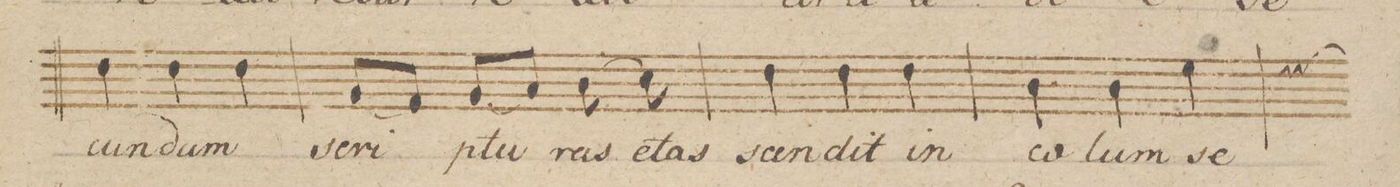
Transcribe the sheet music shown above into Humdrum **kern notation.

**kern	**text	**dynam
*I"Basso.	*	*
*clefF4	*	*
*k[b-]	*	*
*met(c|)	*	*
*M3/4	*	*
4F\	-cun-	.
4F\	-dum	.
4F\	scri-	.
=137	=137	=137
(8BB-/L	-ptu-	.
8AA/J)	.	.
(8BB-/L	-ras	.
8C/J)	.	.
(8D\	et	.
8E\)	as-	.
=138	=138	=138
4F\	-cen-	.
4F\	-dit	.
4F\	in	.
=139	=139	=139
4D\	cae-	.
4D\	-lum	.
4G\	se-	.
*custos:G	*	*
=140	=140	=140
*-	*-	*-
